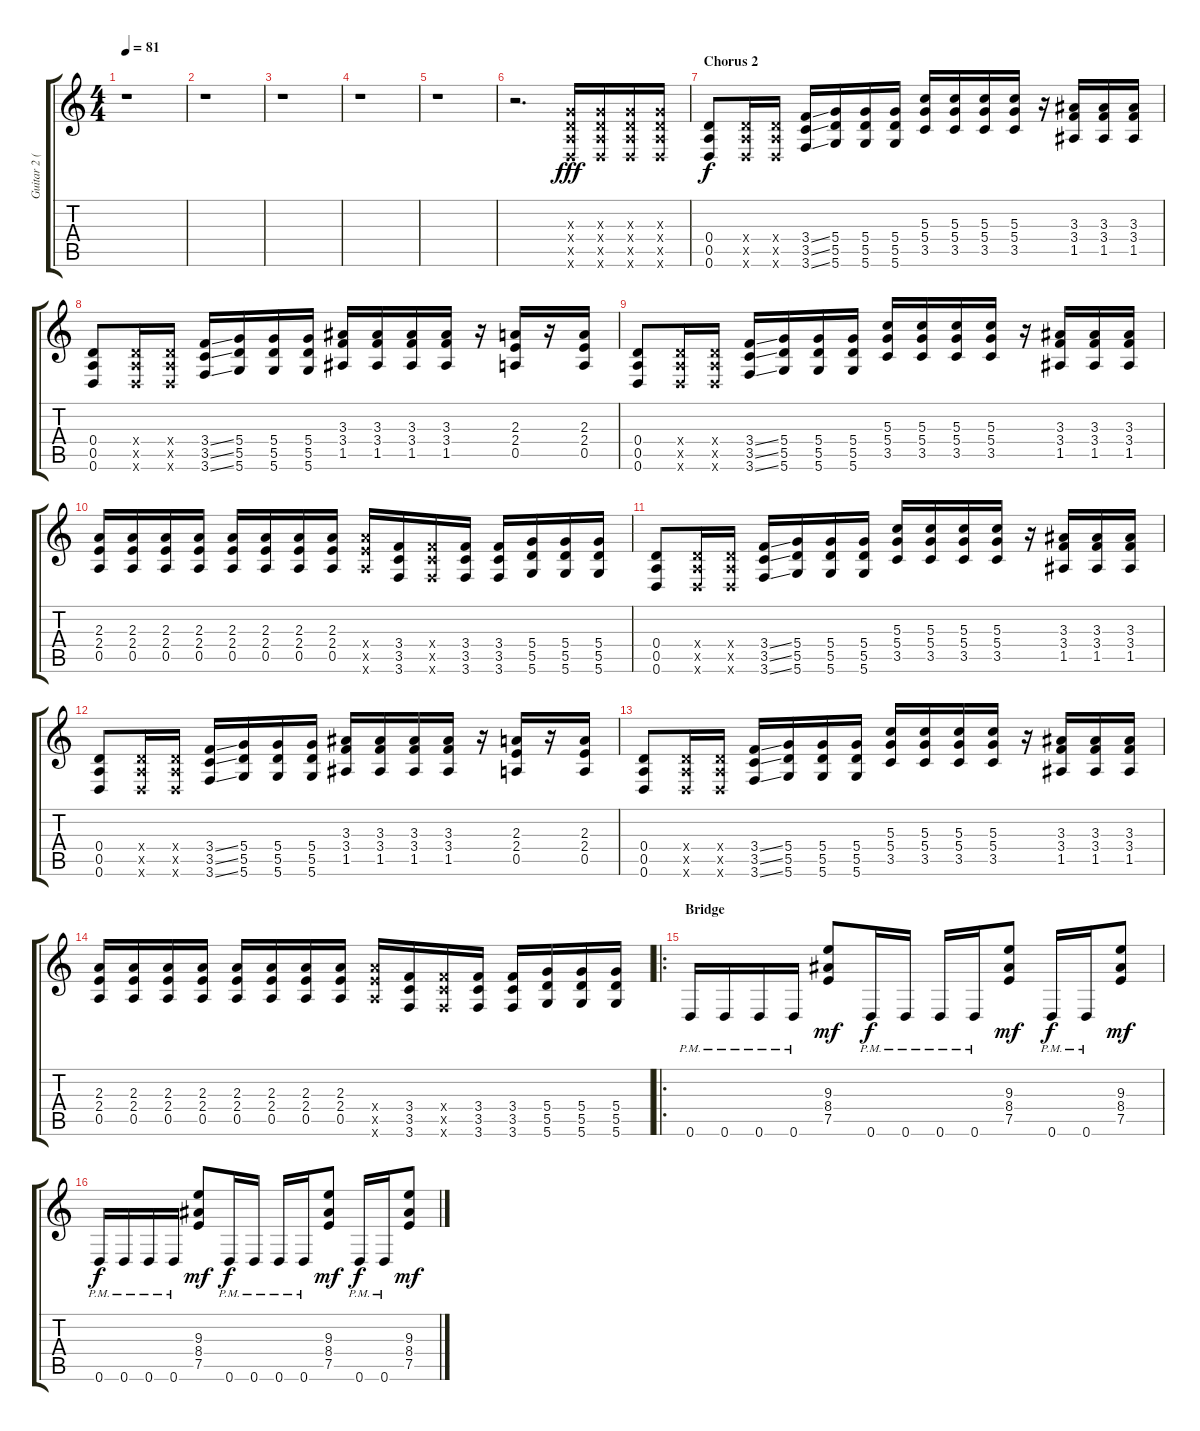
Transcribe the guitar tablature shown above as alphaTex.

\track ("Guitar 2 (Distortion)" "Guitar 2 (") {instrument distortionguitar}
\staff {score tabs}
\tuning (E4 B3 G3 D3 A2 D2) {hide}
\ts (4 4)
\tempo 81
\clef g2
\ks c
r.1{dy f} |
r.1 |
r.1 |
r.1 |
r.1 |
r.2{d} (0.3{x} 0.4{x} 0.5{x} 0.6{x}).16{dy fff} (0.3{x} 0.4{x} 0.5{x} 0.6{x}).16 (0.3{x} 0.4{x} 0.5{x} 0.6{x}).16 (0.3{x} 0.4{x} 0.5{x} 0.6{x}).16 |
\section ("" "Chorus 2")
(0.4 0.5 0.6).8{dy f} (0.4{x} 0.5{x} 0.6{x}).16 (0.4{x} 0.5{x} 0.6{x}).16 (3.4{ss} 3.5{ss} 3.6{ss}).16 (5.4 5.5 5.6).16 (5.4 5.5 5.6).16 (5.4 5.5 5.6).16 (5.3 5.4 3.5).16 (5.3 5.4 3.5).16 (5.3 5.4 3.5).16 (5.3 5.4 3.5).16 r.16 (3.3 3.4 1.5).16 (3.3 3.4 1.5).16 (3.3 3.4 1.5).16 |
(0.4 0.5 0.6).8 (0.4{x} 0.5{x} 0.6{x}).16 (0.4{x} 0.5{x} 0.6{x}).16 (3.4{ss} 3.5{ss} 3.6{ss}).16 (5.4 5.5 5.6).16 (5.4 5.5 5.6).16 (5.4 5.5 5.6).16 (3.3 3.4 1.5).16 (3.3 3.4 1.5).16 (3.3 3.4 1.5).16 (3.3 3.4 1.5).16 r.16 (2.3 2.4 0.5).16 r.16 (2.3 2.4 0.5).16 |
(0.4 0.5 0.6).8 (0.4{x} 0.5{x} 0.6{x}).16 (0.4{x} 0.5{x} 0.6{x}).16 (3.4{ss} 3.5{ss} 3.6{ss}).16 (5.4 5.5 5.6).16 (5.4 5.5 5.6).16 (5.4 5.5 5.6).16 (5.3 5.4 3.5).16 (5.3 5.4 3.5).16 (5.3 5.4 3.5).16 (5.3 5.4 3.5).16 r.16 (3.3 3.4 1.5).16 (3.3 3.4 1.5).16 (3.3 3.4 1.5).16 |
(2.3 2.4 0.5).16 (2.3 2.4 0.5).16 (2.3 2.4 0.5).16 (2.3 2.4 0.5).16 (2.3 2.4 0.5).16 (2.3 2.4 0.5).16 (2.3 2.4 0.5).16 (2.3 2.4 0.5).16 (7.4{x} 7.5{x} 7.6{x}).16 (3.4 3.5 3.6).16 (3.4{x} 3.5{x} 3.6{x}).16 (3.4 3.5 3.6).16 (3.4 3.5 3.6).16 (5.4 5.5 5.6).16 (5.4 5.5 5.6).16 (5.4 5.5 5.6).16 |
(0.4 0.5 0.6).8 (0.4{x} 0.5{x} 0.6{x}).16 (0.4{x} 0.5{x} 0.6{x}).16 (3.4{ss} 3.5{ss} 3.6{ss}).16 (5.4 5.5 5.6).16 (5.4 5.5 5.6).16 (5.4 5.5 5.6).16 (5.3 5.4 3.5).16 (5.3 5.4 3.5).16 (5.3 5.4 3.5).16 (5.3 5.4 3.5).16 r.16 (3.3 3.4 1.5).16 (3.3 3.4 1.5).16 (3.3 3.4 1.5).16 |
(0.4 0.5 0.6).8 (0.4{x} 0.5{x} 0.6{x}).16 (0.4{x} 0.5{x} 0.6{x}).16 (3.4{ss} 3.5{ss} 3.6{ss}).16 (5.4 5.5 5.6).16 (5.4 5.5 5.6).16 (5.4 5.5 5.6).16 (3.3 3.4 1.5).16 (3.3 3.4 1.5).16 (3.3 3.4 1.5).16 (3.3 3.4 1.5).16 r.16 (2.3 2.4 0.5).16 r.16 (2.3 2.4 0.5).16 |
(0.4 0.5 0.6).8 (0.4{x} 0.5{x} 0.6{x}).16 (0.4{x} 0.5{x} 0.6{x}).16 (3.4{ss} 3.5{ss} 3.6{ss}).16 (5.4 5.5 5.6).16 (5.4 5.5 5.6).16 (5.4 5.5 5.6).16 (5.3 5.4 3.5).16 (5.3 5.4 3.5).16 (5.3 5.4 3.5).16 (5.3 5.4 3.5).16 r.16 (3.3 3.4 1.5).16 (3.3 3.4 1.5).16 (3.3 3.4 1.5).16 |
(2.3 2.4 0.5).16 (2.3 2.4 0.5).16 (2.3 2.4 0.5).16 (2.3 2.4 0.5).16 (2.3 2.4 0.5).16 (2.3 2.4 0.5).16 (2.3 2.4 0.5).16 (2.3 2.4 0.5).16 (7.4{x} 7.5{x} 7.6{x}).16 (3.4 3.5 3.6).16 (3.4{x} 3.5{x} 3.6{x}).16 (3.4 3.5 3.6).16 (3.4 3.5 3.6).16 (5.4 5.5 5.6).16 (5.4 5.5 5.6).16 (5.4 5.5 5.6).16 |
\ro
\section ("" "Bridge")
0.6{pm}.16 0.6{pm}.16 0.6{pm}.16 0.6{pm}.16 (9.3 8.4 7.5).8{dy mf} 0.6{pm}.16{dy f} 0.6{pm}.16 0.6{pm}.16 0.6{pm}.16 (9.3 8.4 7.5).8{dy mf} 0.6{pm}.16{dy f} 0.6{pm}.16 (9.3 8.4 7.5).8{dy mf} |
0.6{pm}.16{dy f} 0.6{pm}.16 0.6{pm}.16 0.6{pm}.16 (9.3 8.4 7.5).8{dy mf} 0.6{pm}.16{dy f} 0.6{pm}.16 0.6{pm}.16 0.6{pm}.16 (9.3 8.4 7.5).8{dy mf} 0.6{pm}.16{dy f} 0.6{pm}.16 (9.3 8.4 7.5).8{dy mf}
